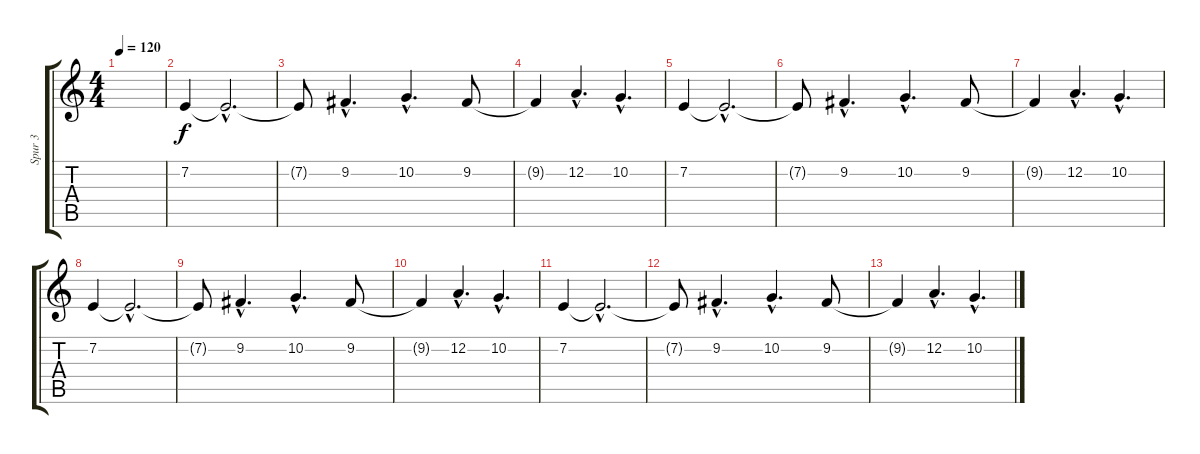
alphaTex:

\track ("Spur 3" "Spur 3") {instrument violin}
\staff {score tabs}
\tuning (D4 A3 F3 C3 G2 D2) {hide}
\ts (4 4)
\tempo 120
\clef g2
\ks c
|
7.2.4 7.2{hac t}.2{d} |
7.2{t}.8 9.2{hac}.4{d} 10.2{hac}.4{d} 9.2.8 |
9.2{t}.4 12.2{hac}.4{d} 10.2{hac}.4{d} |
7.2.4 7.2{hac t}.2{d} |
7.2{t}.8 9.2{hac}.4{d} 10.2{hac}.4{d} 9.2.8 |
9.2{t}.4 12.2{hac}.4{d} 10.2{hac}.4{d} |
7.2.4 7.2{hac t}.2{d} |
7.2{t}.8 9.2{hac}.4{d} 10.2{hac}.4{d} 9.2.8 |
9.2{t}.4 12.2{hac}.4{d} 10.2{hac}.4{d} |
7.2.4 7.2{hac t}.2{d} |
7.2{t}.8 9.2{hac}.4{d} 10.2{hac}.4{d} 9.2.8 |
9.2{t}.4 12.2{hac}.4{d} 10.2{hac}.4{d}
